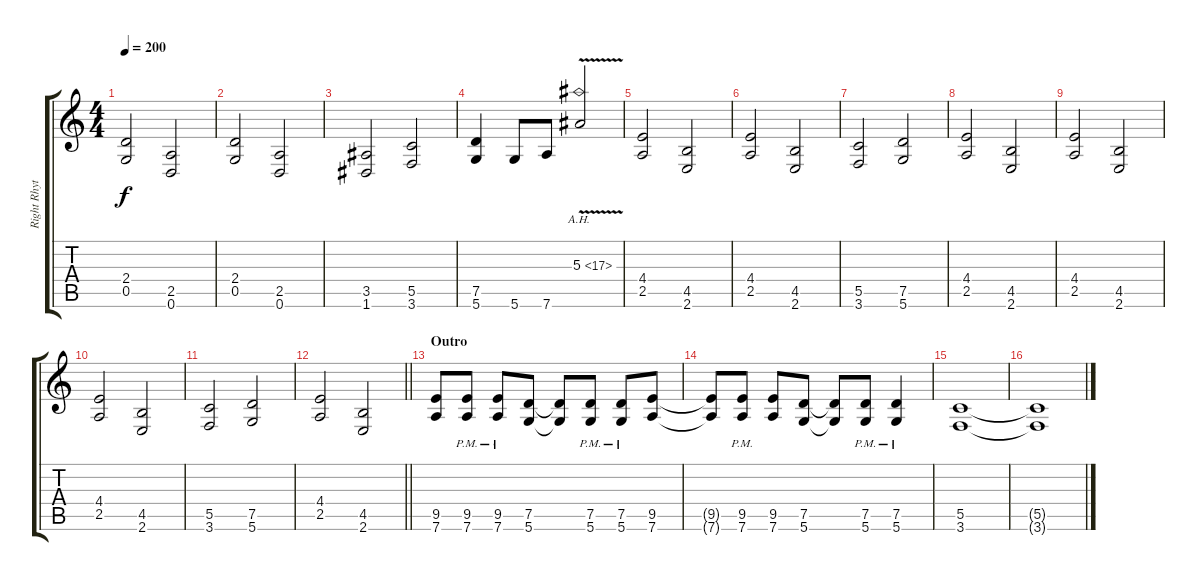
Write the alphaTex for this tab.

\track ("Right Rhythm Gtr" "Right Rhyt") {instrument distortionguitar}
\staff {score tabs}
\tuning (D4 A3 F3 C3 G2 D2) {hide}
\ts (4 4)
\tempo 200
\clef g2
\ks c
(2.4 0.5).2{dy f} (2.5 0.6).2 |
(2.4 0.5).2 (2.5 0.6).2 |
(3.5 1.6).2 (5.5 3.6).2 |
(7.5 5.6).4 5.6.8 7.6.8 5.3{ah 12 v}.2 |
(4.4 2.5).2 (4.5 2.6).2 |
(4.4 2.5).2 (4.5 2.6).2 |
(5.5 3.6).2 (7.5 5.6).2 |
(4.4 2.5).2 (4.5 2.6).2 |
(4.4 2.5).2 (4.5 2.6).2 |
(4.4 2.5).2 (4.5 2.6).2 |
(5.5 3.6).2 (7.5 5.6).2 |
\barLineRight lightlight
(4.4 2.5).2 (4.5 2.6).2 |
\section ("" "Outro")
(9.5 7.6).8 (9.5{pm} 7.6{pm}).8 (9.5{pm} 7.6{pm}).8 (7.5 5.6).8 (7.5{t} 5.6{t}).8 (7.5{pm} 5.6{pm}).8 (7.5{pm} 5.6{pm}).8 (9.5 7.6).8 |
(9.5{t} 7.6{t}).8 (9.5{pm} 7.6{pm}).8 (9.5 7.6).8 (7.5 5.6).8 (7.5{t} 5.6{t}).8 (7.5{pm} 5.6{pm}).8 (7.5{pm} 5.6{pm}).4 |
(5.5 3.6).1 |
(5.5{t} 3.6{t}).1
